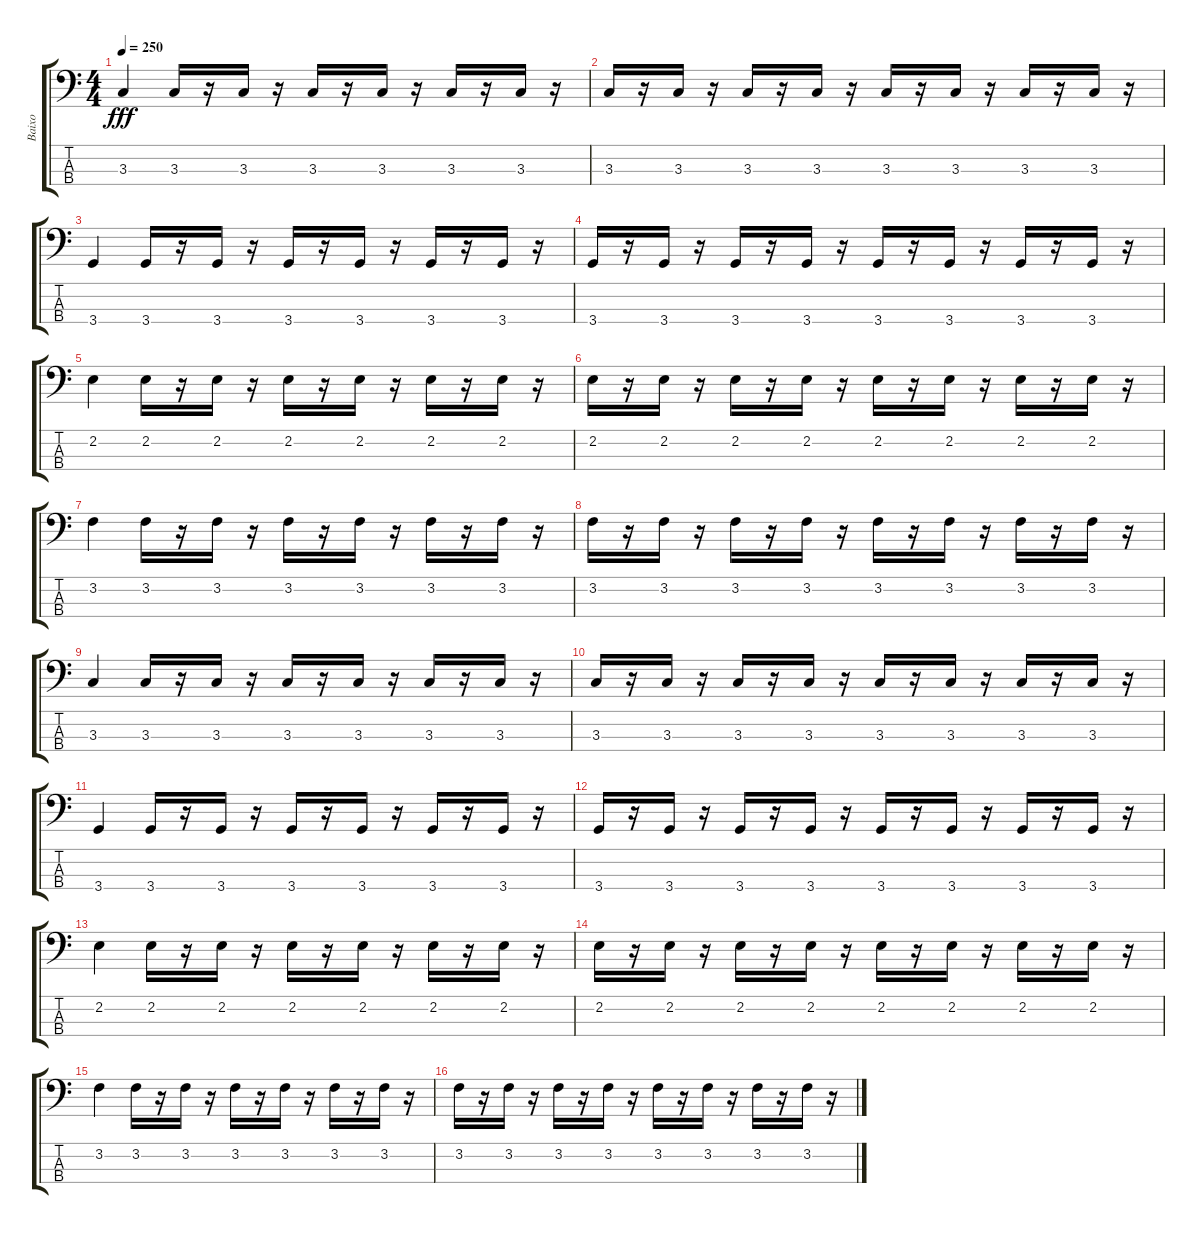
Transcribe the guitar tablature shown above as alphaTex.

\track ("Baixo" "Baixo") {instrument electricbassfinger}
\staff {score tabs}
\tuning (G2 D2 A1 E1) {hide}
\ts (4 4)
\tempo 250
\clef f4
\ks c
3.3.4{dy fff} 3.3.16 r.16 3.3.16 r.16 3.3.16 r.16 3.3.16 r.16 3.3.16 r.16 3.3.16 r.16 |
3.3.16 r.16 3.3.16 r.16 3.3.16 r.16 3.3.16 r.16 3.3.16 r.16 3.3.16 r.16 3.3.16 r.16 3.3.16 r.16 |
3.4.4 3.4.16 r.16 3.4.16 r.16 3.4.16 r.16 3.4.16 r.16 3.4.16 r.16 3.4.16 r.16 |
3.4.16 r.16 3.4.16 r.16 3.4.16 r.16 3.4.16 r.16 3.4.16 r.16 3.4.16 r.16 3.4.16 r.16 3.4.16 r.16 |
2.2.4 2.2.16 r.16 2.2.16 r.16 2.2.16 r.16 2.2.16 r.16 2.2.16 r.16 2.2.16 r.16 |
2.2.16 r.16 2.2.16 r.16 2.2.16 r.16 2.2.16 r.16 2.2.16 r.16 2.2.16 r.16 2.2.16 r.16 2.2.16 r.16 |
3.2.4 3.2.16 r.16 3.2.16 r.16 3.2.16 r.16 3.2.16 r.16 3.2.16 r.16 3.2.16 r.16 |
3.2.16 r.16 3.2.16 r.16 3.2.16 r.16 3.2.16 r.16 3.2.16 r.16 3.2.16 r.16 3.2.16 r.16 3.2.16 r.16 |
3.3.4 3.3.16 r.16 3.3.16 r.16 3.3.16 r.16 3.3.16 r.16 3.3.16 r.16 3.3.16 r.16 |
3.3.16 r.16 3.3.16 r.16 3.3.16 r.16 3.3.16 r.16 3.3.16 r.16 3.3.16 r.16 3.3.16 r.16 3.3.16 r.16 |
3.4.4 3.4.16 r.16 3.4.16 r.16 3.4.16 r.16 3.4.16 r.16 3.4.16 r.16 3.4.16 r.16 |
3.4.16 r.16 3.4.16 r.16 3.4.16 r.16 3.4.16 r.16 3.4.16 r.16 3.4.16 r.16 3.4.16 r.16 3.4.16 r.16 |
2.2.4 2.2.16 r.16 2.2.16 r.16 2.2.16 r.16 2.2.16 r.16 2.2.16 r.16 2.2.16 r.16 |
2.2.16 r.16 2.2.16 r.16 2.2.16 r.16 2.2.16 r.16 2.2.16 r.16 2.2.16 r.16 2.2.16 r.16 2.2.16 r.16 |
3.2.4 3.2.16 r.16 3.2.16 r.16 3.2.16 r.16 3.2.16 r.16 3.2.16 r.16 3.2.16 r.16 |
3.2.16 r.16 3.2.16 r.16 3.2.16 r.16 3.2.16 r.16 3.2.16 r.16 3.2.16 r.16 3.2.16 r.16 3.2.16 r.16
